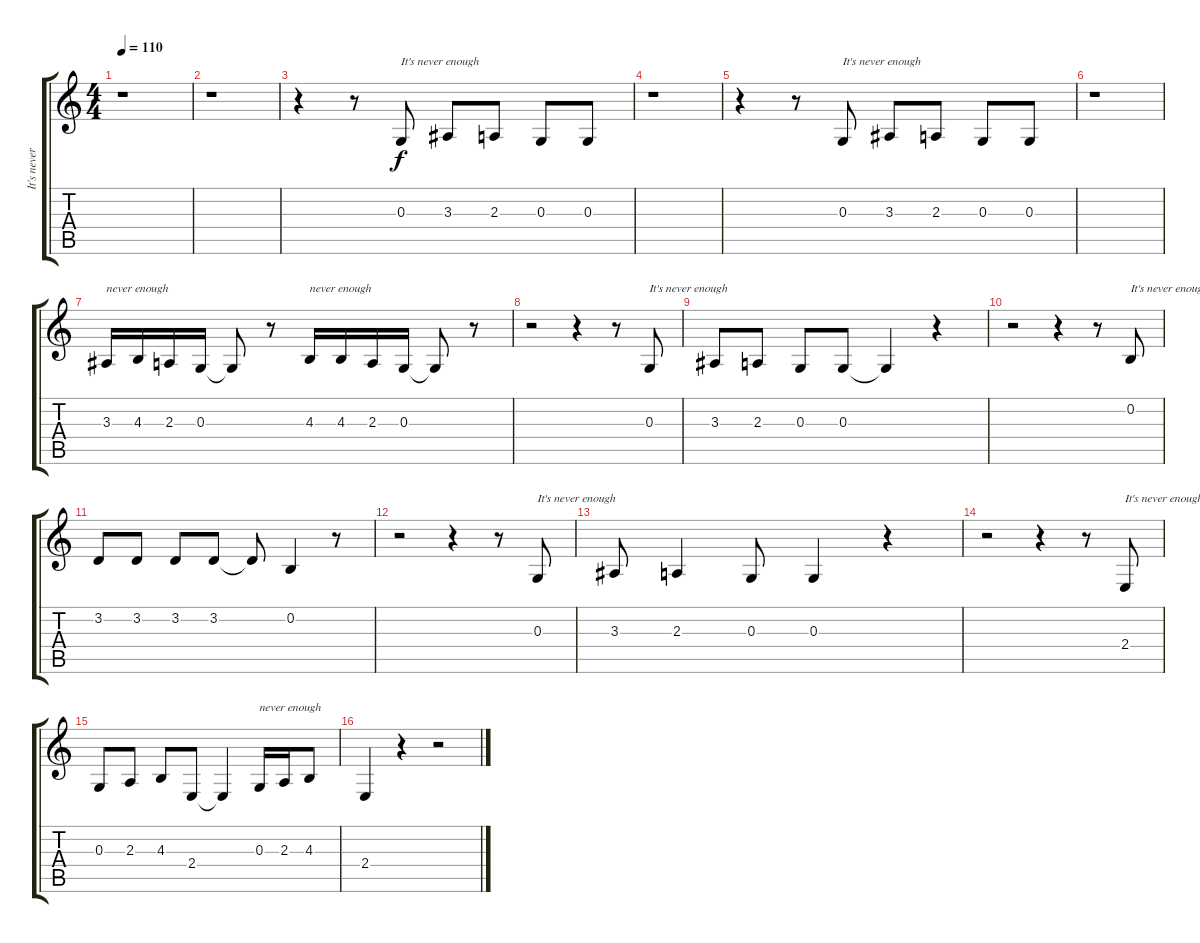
\track ("It's never enough" "It's never") {instrument englishhorn}
\staff {score tabs}
\tuning (E4 B3 G3 D3 A2 E2) {hide}
\ts (4 4)
\tempo 110
\clef g2
\ks c
r.1{dy f} |
r.1 |
r.4 r.8 0.3.8{txt "It's never enough"} 3.3.8 2.3.8 0.3.8 0.3.8 |
r.1 |
r.4 r.8 0.3.8{txt "It's never enough"} 3.3.8 2.3.8 0.3.8 0.3.8 |
r.1 |
3.3.16{txt "never enough"} 4.3.16 2.3.16 0.3.16 0.3{t}.8 r.8 4.3.16{txt "never enough"} 4.3.16 2.3.16 0.3.16 0.3{t}.8 r.8 |
r.2 r.4 r.8 0.3.8{txt "It's never enough"} |
3.3.8 2.3.8 0.3.8 0.3.8 0.3{t}.4 r.4 |
r.2 r.4 r.8 0.2.8{txt "It's never enough"} |
3.2.8 3.2.8 3.2.8 3.2.8 3.2{t}.8 0.2.4 r.8 |
r.2 r.4 r.8 0.3.8{txt "It's never enough"} |
3.3.8 2.3.4 0.3.8 0.3.4 r.4 |
r.2 r.4 r.8 2.4.8{txt "It's never enough"} |
0.3.8 2.3.8 4.3.8 2.4.8 2.4{t}.4 0.3.16{txt "never enough"} 2.3.16 4.3.8 |
2.4.4 r.4 r.2
